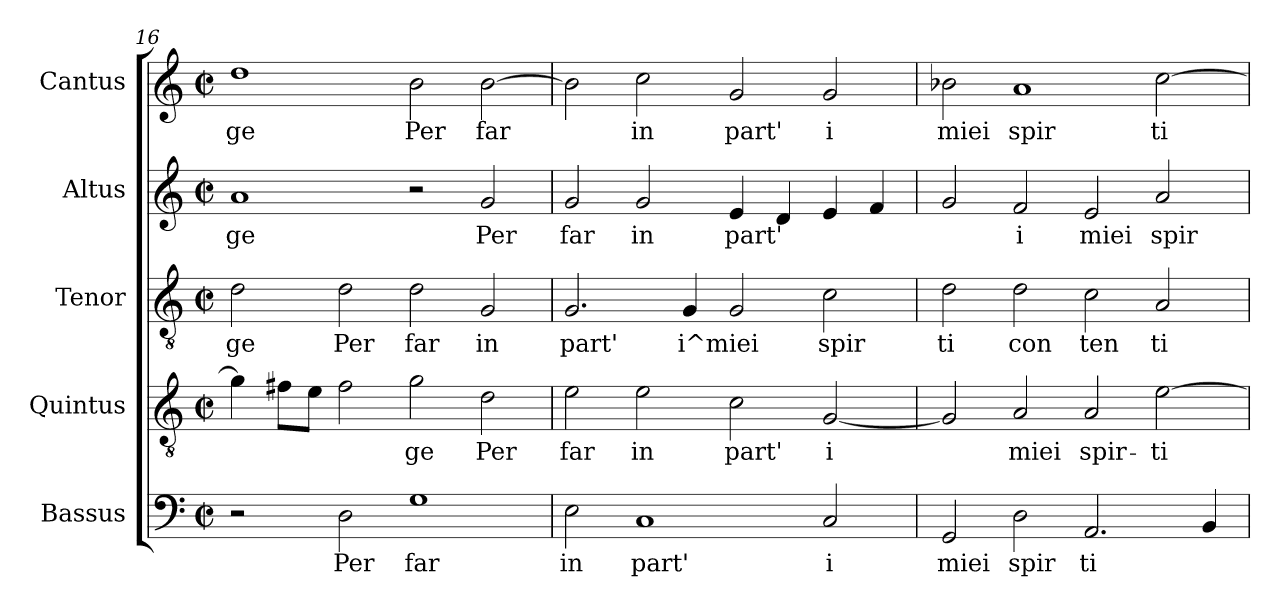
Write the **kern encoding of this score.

**kern	**text	**kern	**text	**kern	**text	**kern	**text	**kern	**text
*part5	*part5	*part4	*part4	*part3	*part3	*part2	*part2	*part1	*part1
*staff5	*staff5	*staff4	*staff4	*staff3	*staff3	*staff2	*staff2	*staff1	*staff1
*I"Bassus	*	*I"Quintus	*	*I"Tenor	*	*I"Altus	*	*I"Cantus	*
*clefF4	*	*clefGv2	*	*clefGv2	*	*clefG2	*	*clefG2	*
*k[]	*	*k[]	*	*k[]	*	*k[]	*	*k[]	*
*C:	*	*C:	*	*C:	*	*C:	*	*C:	*
*M2/2	*	*M2/2	*	*M2/2	*	*M2/2	*	*M2/2	*
*met(c|)	*	*met(c|)	*	*met(c|)	*	*met(c|)	*	*met(c|)	*
=16	=16	=16	=16	=16	=16	=16	=16	=16	=16
!	!	!	!LO:LY:b:cj	!	!LO:LY:b:cj	!	!LO:LY:b:cj	!	!LO:LY:b:cj
2r	.	4g\]	--	2d\	ge	1a	-ge	1dd	ge
!	!	!	!LO:LY:b:cj	!	!	!	!	!	!
.	.	8f#X\L	--	.	.	.	.	.	.
!	!	!	!LO:LY:b:cj	!	!	!	!	!	!
.	.	8e\J	--	.	.	.	.	.	.
!	!LO:LY:b:cj	!	!LO:LY:b:cj	!	!LO:LY:b:cj	!	!	!	!
2D\	Per	2f#\	--	2d\	Per	.	.	.	.
!	!LO:LY:b:cj	!	!LO:LY:b:cj	!	!LO:LY:b:cj	!	!	!	!LO:LY:b:cj
1G	far	2g\	-ge	2d\	far	2r	.	2b\	Per
!	!	!	!LO:LY:b:cj	!	!LO:LY:b:cj	!	!LO:LY:b:cj	!	!LO:LY:b:cj
.	.	2d\	Per	2G/	in	2g/	Per	[>2b\	far
=17	=17	=17	=17	=17	=17	=17	=17	=17	=17
!	!LO:LY:b:cj	!	!LO:LY:b:cj	!	!LO:LY:b:cj	!	!LO:LY:b:cj	!	!LO:LY:b:cj
2E\	in	2e\	far	2.G/	part'	2g/	far	2b\]	.
!	!LO:LY:b:cj	!	!LO:LY:b:cj	!	!	!	!LO:LY:b:cj	!	!LO:LY:b:cj
1C	part'	2e\	in	.	.	2g/	in	2cc\	in
!	!	!	!	!	!LO:LY:b:cj	!	!	!	!
.	.	.	.	4G/	i^miei	.	.	.	.
!	!	!	!LO:LY:b:cj	!	!LO:LY:b:cj	!	!LO:LY:b:cj	!	!LO:LY:b:cj
.	.	2c\	part'	2G/	.	4e/	part'	2g/	part'
!	!	!	!	!	!	!	!LO:LY:b:cj	!	!
.	.	.	.	.	.	4d/	.	.	.
!	!LO:LY:b:cj	!	!LO:LY:b:cj	!	!LO:LY:b:cj	!	!LO:LY:b:cj	!	!LO:LY:b:cj
2C/	i	[<2G/	i	2c\	spir	4e/	.	2g/	i
!	!	!	!	!	!	!	!LO:LY:b:cj	!	!
.	.	.	.	.	.	4f/	.	.	.
=18	=18	=18	=18	=18	=18	=18	=18	=18	=18
!	!LO:LY:b:cj	!	!LO:LY:b:cj	!	!LO:LY:b:cj	!	!LO:LY:b:cj	!	!LO:LY:b:cj
2GG/	miei	2G/]	.	2d\	ti	2g/	.	2b-X\	miei
!	!LO:LY:b:cj	!	!LO:LY:b:cj	!	!LO:LY:b:cj	!	!LO:LY:b:cj	!	!LO:LY:b:cj
2D\	spir	2A/	miei	2d\	con	2f/	i	1a	spir
!	!LO:LY:b:cj	!	!LO:LY:b:cj	!	!LO:LY:b:cj	!	!LO:LY:b:cj	!	!
2.AA/	ti	2A/	spir-	2c\	ten	2e/	miei	.	.
!	!	!	!LO:LY:b:cj	!	!LO:LY:b:cj	!	!LO:LY:b:cj	!	!LO:LY:b:cj
.	.	[>2e\	-ti	2A/	ti	2a/	spir-	[>2cc\	ti
!	!LO:LY:b:cj	!	!	!	!	!	!	!	!
4BB/	.	.	.	.	.	.	.	.	.
=	=	=	=	=	=	=	=	=	=
*-	*-	*-	*-	*-	*-	*-	*-	*-	*-
